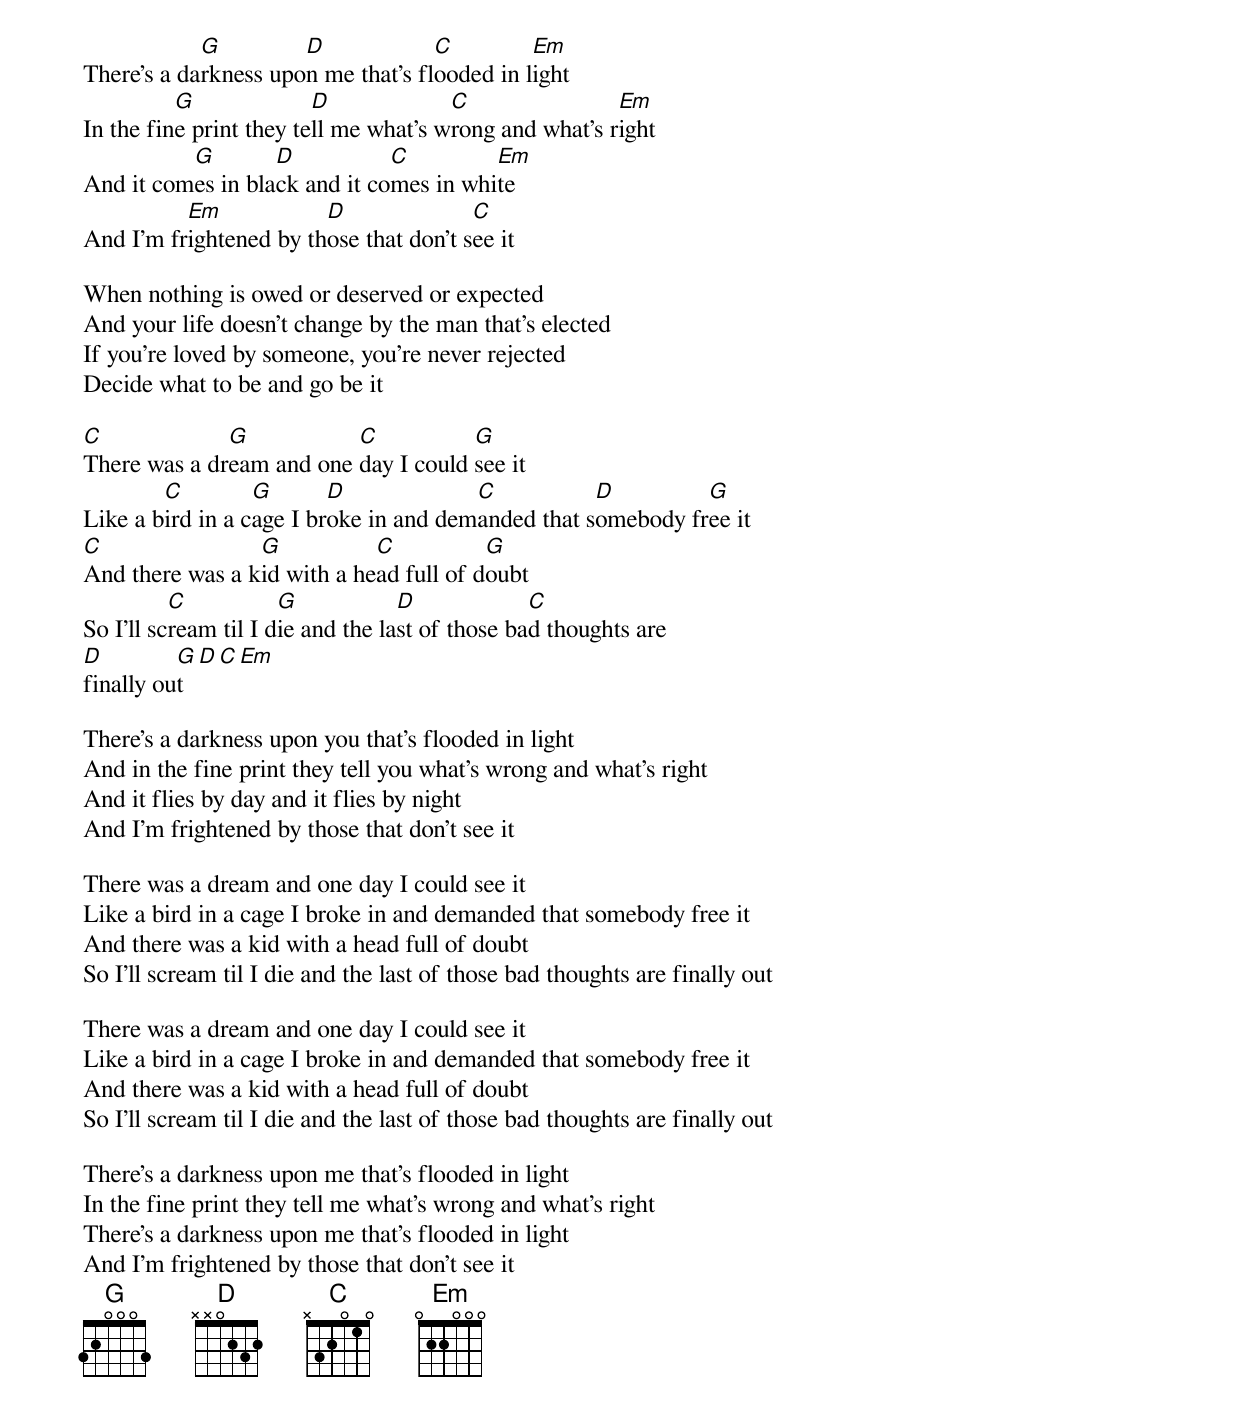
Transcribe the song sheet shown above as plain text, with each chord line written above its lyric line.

{{< youtube QeYSqZPzwr8 >}}
            G         D             C         Em
There’s a darkness upon me that’s flooded in light
          G              D             C                Em
In the fine print they tell me what’s wrong and what’s right
          G        D           C         Em
And it comes in black and it comes in white
          Em            D               C
And I’m frightened by those that don’t see it

When nothing is owed or deserved or expected
And your life doesn’t change by the man that’s elected
If you’re loved by someone, you’re never rejected
Decide what to be and go be it

C             G           C           G
There was a dream and one day I could see it
        C         G       D             C           D         G
Like a bird in a cage I broke in and demanded that somebody free it
C                G           C           G
And there was a kid with a head full of doubt
          C           G            D             C
So I’ll scream til I die and the last of those bad thoughts are
D         G D C Em
finally out

There’s a darkness upon you that’s flooded in light
And in the fine print they tell you what’s wrong and what’s right
And it flies by day and it flies by night
And I’m frightened by those that don’t see it

There was a dream and one day I could see it
Like a bird in a cage I broke in and demanded that somebody free it
And there was a kid with a head full of doubt
So I’ll scream til I die and the last of those bad thoughts are finally out

There was a dream and one day I could see it
Like a bird in a cage I broke in and demanded that somebody free it
And there was a kid with a head full of doubt
So I’ll scream til I die and the last of those bad thoughts are finally out

There’s a darkness upon me that’s flooded in light
In the fine print they tell me what’s wrong and what’s right
There’s a darkness upon me that’s flooded in light
And I’m frightened by those that don’t see it
